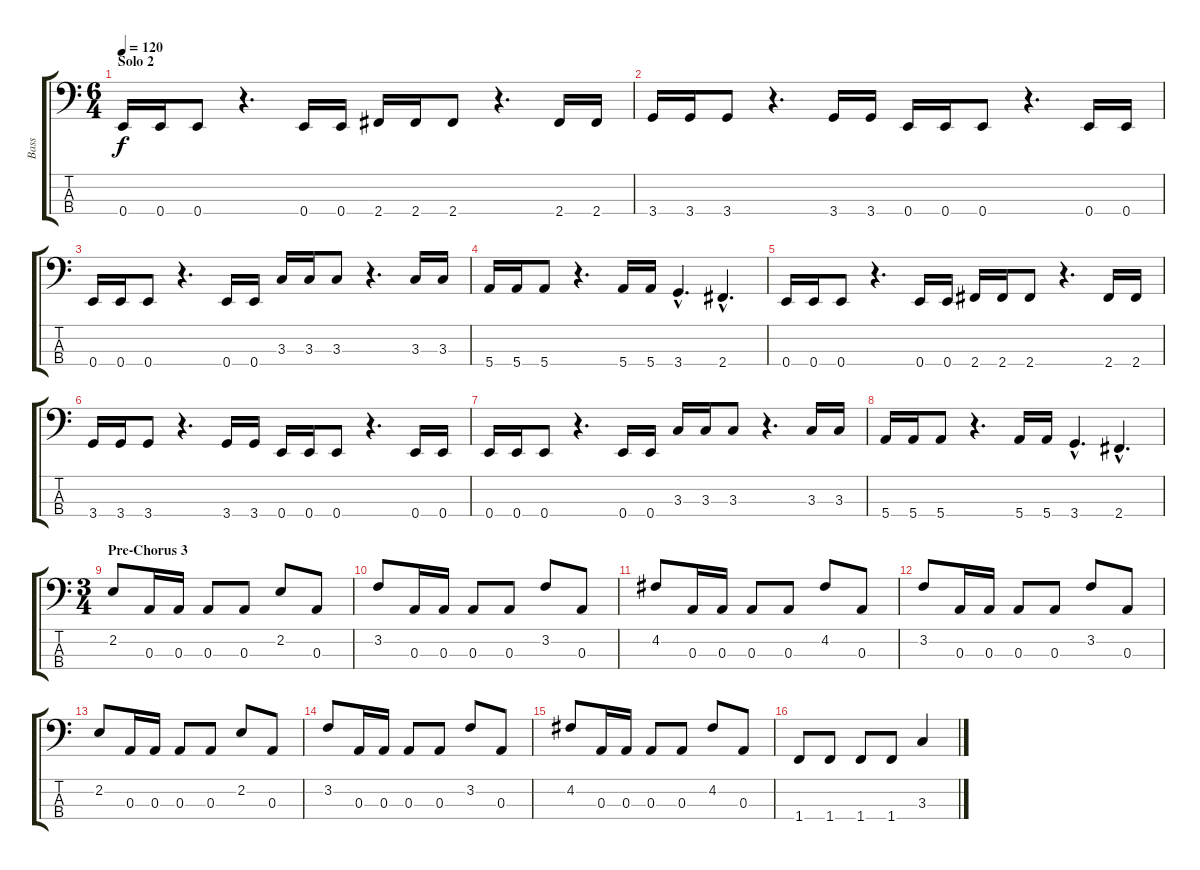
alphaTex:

\track ("Bass" "Bass") {instrument electricbassfinger}
\staff {score tabs}
\tuning (G2 D2 A1 E1) {hide}
\ts (6 4)
\section ("" "Solo 2")
\tempo 120
\clef f4
\ks c
0.4.16{dy f} 0.4.16 0.4.8 r.4{d} 0.4.16 0.4.16 2.4.16 2.4.16 2.4.8 r.4{d} 2.4.16 2.4.16 |
3.4.16 3.4.16 3.4.8 r.4{d} 3.4.16 3.4.16 0.4.16 0.4.16 0.4.8 r.4{d} 0.4.16 0.4.16 |
0.4.16 0.4.16 0.4.8 r.4{d} 0.4.16 0.4.16 3.3.16 3.3.16 3.3.8 r.4{d} 3.3.16 3.3.16 |
5.4.16 5.4.16 5.4.8 r.4{d} 5.4.16 5.4.16 3.4{hac}.4{d} 2.4{hac}.4{d} |
0.4.16 0.4.16 0.4.8 r.4{d} 0.4.16 0.4.16 2.4.16 2.4.16 2.4.8 r.4{d} 2.4.16 2.4.16 |
3.4.16 3.4.16 3.4.8 r.4{d} 3.4.16 3.4.16 0.4.16 0.4.16 0.4.8 r.4{d} 0.4.16 0.4.16 |
0.4.16 0.4.16 0.4.8 r.4{d} 0.4.16 0.4.16 3.3.16 3.3.16 3.3.8 r.4{d} 3.3.16 3.3.16 |
5.4.16 5.4.16 5.4.8 r.4{d} 5.4.16 5.4.16 3.4{hac}.4{d} 2.4{hac}.4{d} |
\ts (3 4)
\section ("" "Pre-Chorus 3")
2.2.8 0.3.16 0.3.16 0.3.8 0.3.8 2.2.8 0.3.8 |
3.2.8 0.3.16 0.3.16 0.3.8 0.3.8 3.2.8 0.3.8 |
4.2.8 0.3.16 0.3.16 0.3.8 0.3.8 4.2.8 0.3.8 |
3.2.8 0.3.16 0.3.16 0.3.8 0.3.8 3.2.8 0.3.8 |
2.2.8 0.3.16 0.3.16 0.3.8 0.3.8 2.2.8 0.3.8 |
3.2.8 0.3.16 0.3.16 0.3.8 0.3.8 3.2.8 0.3.8 |
4.2.8 0.3.16 0.3.16 0.3.8 0.3.8 4.2.8 0.3.8 |
1.4.8 1.4.8 1.4.8 1.4.8 3.3.4
